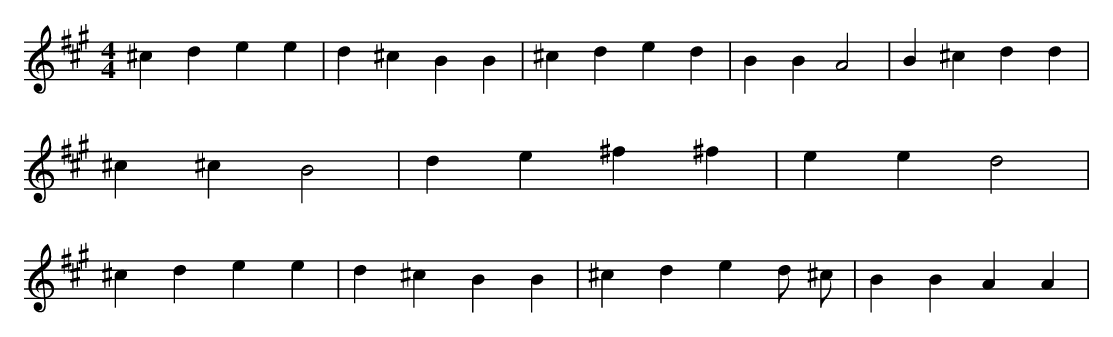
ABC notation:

X:1
M:4/4
L:1/8
K:A
^c2 d2 e2 e2 | d2 ^c2 B2 B2 | ^c2 d2 e2 d2 | B2 B2 A4 | B2 ^c2 d2 d2 | ^c2 ^c2 B4 | d2 e2 ^f2 ^f2 | e2 e2 d4 | ^c2 d2 e2 e2 | d2 ^c2 B2 B2 | ^c2 d2 e2 d ^c | B2 B2 A2 A2 |
